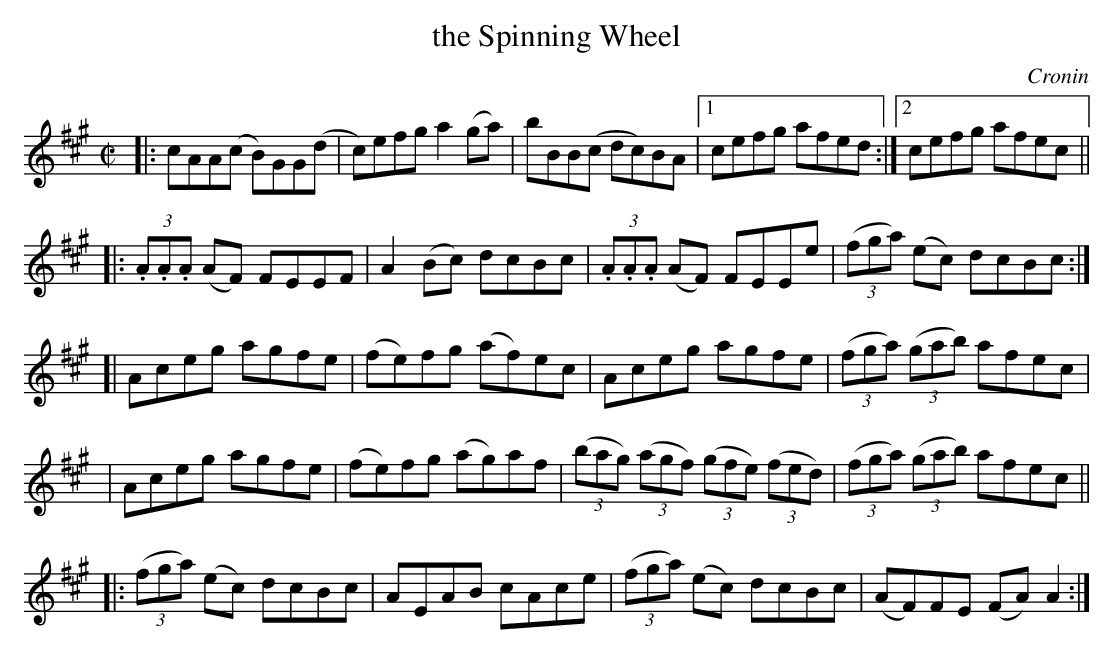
X:1
T: the Spinning Wheel
M: C|
O: Cronin
L: 1/8
K: A
|: cAA(c B)GG(d | c)efga2(ga) | bBB(c dc)BA |[1 cefg afed :|[2 cefg afec ||
|: (3.A.A.A (AF) FEEF | A2(Bc) dcBc | (3.A.A.A (AF) FEEe | (3(fga) (ec) dcBc :|
[| Aceg agfe | (fe)fg (af)ec | Aceg agfe | (3(fga) (3(gab) afec |
| Aceg agfe | (fe)fg (ag)af | (3(bag) (3(agf) (3(gfe) (3(fed) | (3(fga) (3(gab) afec ||
|: (3(fga) (ec) dcBc | AEAB cAce | (3(fga) (ec) dcBc | (AF)FE (FA)A2 :|
